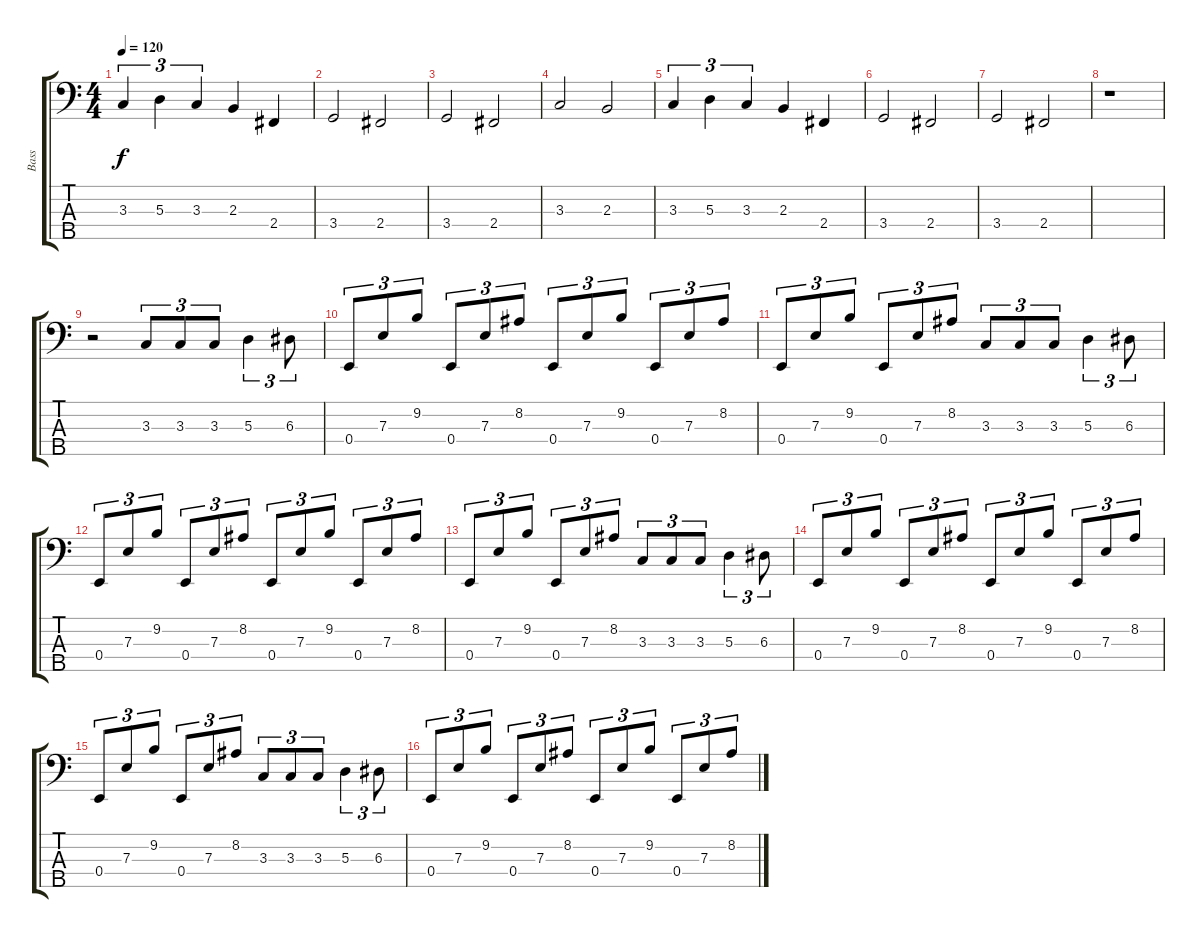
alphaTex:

\track ("Bass" "Bass") {instrument electricbassfinger}
\staff {score tabs}
\tuning (G2 D2 A1 E1 B0) {hide}
\ts (4 4)
\tempo 120
\clef f4
\ks c
3.3.4{tu (3 2) dy f} 5.3.4{tu (3 2)} 3.3.4{tu (3 2)} 2.3.4 2.4.4 |
3.4.2 2.4.2 |
3.4.2 2.4.2 |
3.3.2 2.3.2 |
3.3.4{tu (3 2)} 5.3.4{tu (3 2)} 3.3.4{tu (3 2)} 2.3.4 2.4.4 |
3.4.2 2.4.2 |
3.4.2 2.4.2 |
r.1 |
r.2 3.3.8{tu (3 2)} 3.3.8{tu (3 2)} 3.3.8{tu (3 2)} 5.3.4{tu (3 2)} 6.3.8{tu (3 2)} |
0.4.8{tu (3 2)} 7.3.8{tu (3 2)} 9.2.8{tu (3 2)} 0.4.8{tu (3 2)} 7.3.8{tu (3 2)} 8.2.8{tu (3 2)} 0.4.8{tu (3 2)} 7.3.8{tu (3 2)} 9.2.8{tu (3 2)} 0.4.8{tu (3 2)} 7.3.8{tu (3 2)} 8.2.8{tu (3 2)} |
0.4.8{tu (3 2)} 7.3.8{tu (3 2)} 9.2.8{tu (3 2)} 0.4.8{tu (3 2)} 7.3.8{tu (3 2)} 8.2.8{tu (3 2)} 3.3.8{tu (3 2)} 3.3.8{tu (3 2)} 3.3.8{tu (3 2)} 5.3.4{tu (3 2)} 6.3.8{tu (3 2)} |
0.4.8{tu (3 2)} 7.3.8{tu (3 2)} 9.2.8{tu (3 2)} 0.4.8{tu (3 2)} 7.3.8{tu (3 2)} 8.2.8{tu (3 2)} 0.4.8{tu (3 2)} 7.3.8{tu (3 2)} 9.2.8{tu (3 2)} 0.4.8{tu (3 2)} 7.3.8{tu (3 2)} 8.2.8{tu (3 2)} |
0.4.8{tu (3 2)} 7.3.8{tu (3 2)} 9.2.8{tu (3 2)} 0.4.8{tu (3 2)} 7.3.8{tu (3 2)} 8.2.8{tu (3 2)} 3.3.8{tu (3 2)} 3.3.8{tu (3 2)} 3.3.8{tu (3 2)} 5.3.4{tu (3 2)} 6.3.8{tu (3 2)} |
0.4.8{tu (3 2)} 7.3.8{tu (3 2)} 9.2.8{tu (3 2)} 0.4.8{tu (3 2)} 7.3.8{tu (3 2)} 8.2.8{tu (3 2)} 0.4.8{tu (3 2)} 7.3.8{tu (3 2)} 9.2.8{tu (3 2)} 0.4.8{tu (3 2)} 7.3.8{tu (3 2)} 8.2.8{tu (3 2)} |
0.4.8{tu (3 2)} 7.3.8{tu (3 2)} 9.2.8{tu (3 2)} 0.4.8{tu (3 2)} 7.3.8{tu (3 2)} 8.2.8{tu (3 2)} 3.3.8{tu (3 2)} 3.3.8{tu (3 2)} 3.3.8{tu (3 2)} 5.3.4{tu (3 2)} 6.3.8{tu (3 2)} |
0.4.8{tu (3 2)} 7.3.8{tu (3 2)} 9.2.8{tu (3 2)} 0.4.8{tu (3 2)} 7.3.8{tu (3 2)} 8.2.8{tu (3 2)} 0.4.8{tu (3 2)} 7.3.8{tu (3 2)} 9.2.8{tu (3 2)} 0.4.8{tu (3 2)} 7.3.8{tu (3 2)} 8.2.8{tu (3 2)}
